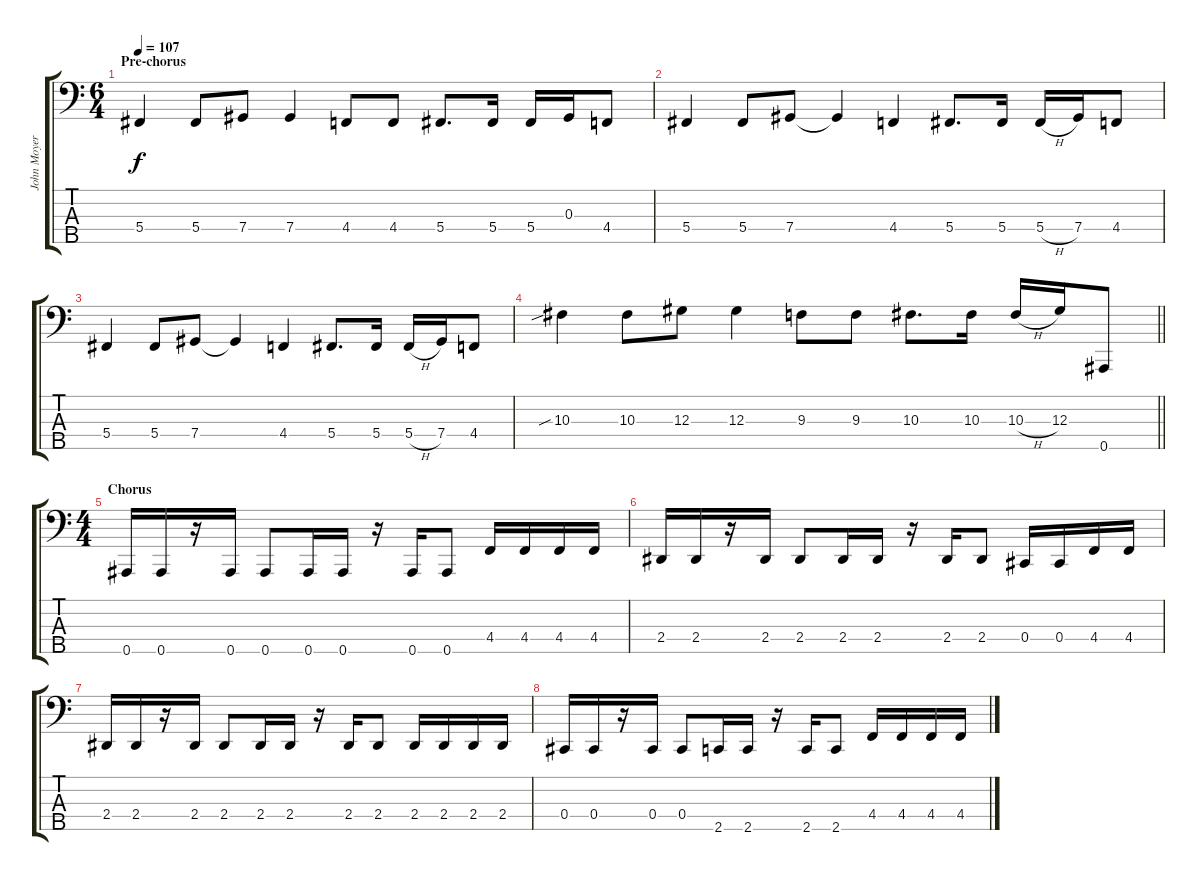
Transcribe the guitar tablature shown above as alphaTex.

\track ("John Moyer" "John Moyer") {instrument electricbasspick}
\staff {score tabs}
\tuning (Gb2 Db2 Ab1 Db1 Bb0) {hide}
\ts (6 4)
\section ("" "Pre-chorus")
\tempo 107
\clef f4
\ks c
5.4.4{dy f} 5.4.8 7.4.8 7.4.4 4.4.8 4.4.8 5.4.8{d} 5.4.16 5.4.16 0.3.16 4.4.8 |
5.4.4 5.4.8 7.4.8 7.4{t}.4 4.4.4 5.4.8{d} 5.4.16 5.4{h}.16 7.4.16 4.4.8 |
5.4.4 5.4.8 7.4.8 7.4{t}.4 4.4.4 5.4.8{d} 5.4.16 5.4{h}.16 7.4.16 4.4.8 |
\barLineRight lightlight
10.3{sib}.4 10.3.8 12.3.8 12.3.4 9.3.8 9.3.8 10.3.8{d} 10.3.16 10.3{h}.16 12.3.16 0.5.8 |
\ts (4 4)
\section ("" "Chorus")
0.5.16 0.5.16 r.16 0.5.16 0.5.8 0.5.16 0.5.16 r.16 0.5.16 0.5.8 4.4.16 4.4.16 4.4.16 4.4.16 |
2.4.16 2.4.16 r.16 2.4.16 2.4.8 2.4.16 2.4.16 r.16 2.4.16 2.4.8 0.4.16 0.4.16 4.4.16 4.4.16 |
2.4.16 2.4.16 r.16 2.4.16 2.4.8 2.4.16 2.4.16 r.16 2.4.16 2.4.8 2.4.16 2.4.16 2.4.16 2.4.16 |
0.4.16 0.4.16 r.16 0.4.16 0.4.8 2.5.16 2.5.16 r.16 2.5.16 2.5.8 4.4.16 4.4.16 4.4.16 4.4.16
